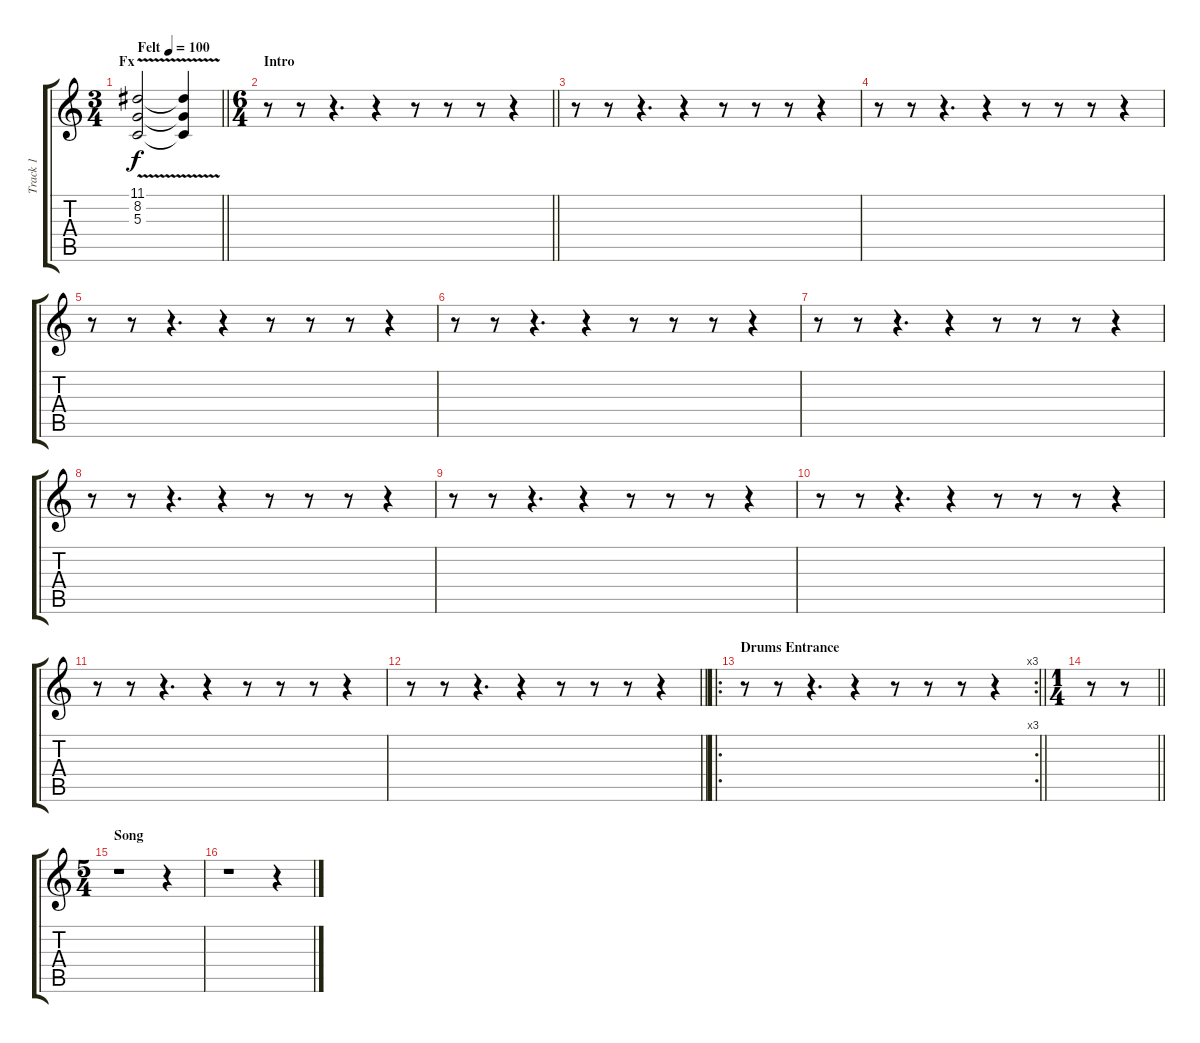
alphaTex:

\track ("Track 1" "Track 1") {instrument drawbarorgan}
\staff {score tabs}
\tuning (E4 B3 G3 D3 A2 E2) {hide}
\ts (3 4)
\section ("" "Fx")
\tempo (100 "Felt")
\clef g2
\barLineRight lightlight
\ks c
(11.1{v} 8.2{v} 5.3{v}).2{dy f volume 0 balance 0 instrument drawbarorgan} (11.1{t} 8.2{t} 5.3{t}).4{balance 16} |
\ts (6 4)
\section ("" "Intro")
\barLineRight lightlight
r.8 r.8 r.4{d} r.4 r.8 r.8 r.8 r.4 |
\section ("" "")
r.8 r.8 r.4{d} r.4 r.8 r.8 r.8 r.4 |
r.8 r.8 r.4{d} r.4 r.8 r.8 r.8 r.4 |
r.8 r.8 r.4{d} r.4 r.8 r.8 r.8 r.4 |
r.8 r.8 r.4{d} r.4 r.8 r.8 r.8 r.4 |
r.8 r.8 r.4{d} r.4 r.8 r.8 r.8 r.4 |
r.8 r.8 r.4{d} r.4 r.8 r.8 r.8 r.4 |
r.8 r.8 r.4{d} r.4 r.8 r.8 r.8 r.4 |
r.8 r.8 r.4{d} r.4 r.8 r.8 r.8 r.4 |
r.8 r.8 r.4{d} r.4 r.8 r.8 r.8 r.4 |
\barLineRight lightlight
r.8 r.8 r.4{d} r.4 r.8 r.8 r.8 r.4 |
\ro
\rc 3
\section ("" "Drums Entrance")
\barLineRight lightlight
r.8 r.8 r.4{d} r.4 r.8 r.8 r.8 r.4 |
\ts (1 4)
\barLineRight lightlight
r.8 r.8 |
\ts (5 4)
\section ("" "Song")
r.1 r.4 |
r.1 r.4
